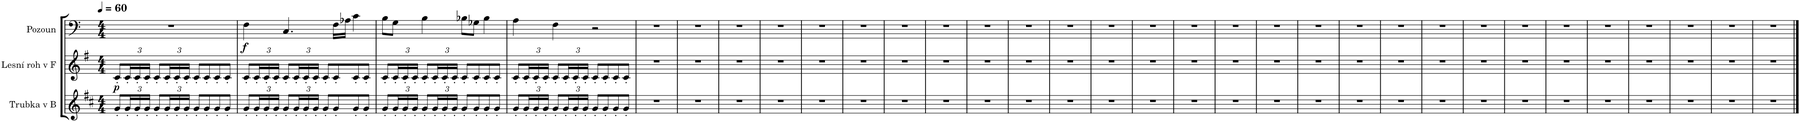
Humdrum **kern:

**kern	**kern	**dynam	**kern	**dynam
*part3	*part2	*part2	*part1	*part1
*staff3	*staff2	*staff2	*staff1	*staff1
*I"Trubka v B	*I"Lesní roh v F	*	*I"Pozoun	*
*I'Trub. v B	*I'Les. r. v F	*	*I'Poz.	*
*clefG2	*clefG2	*	*clefF4	*
*Trd1c2	*Trd4c7	*	*	*
*k[f#c#]	*k[f#]	*	*k[]	*
*M4/4	*M4/4	*	*M4/4	*
*MM60	*MM60	*	*MM60	*
=1	=1	=1	=1	=1
!	!	!LO:DY:b	!	!
8g'/L	8c'/L	p	1r	.
*Xbrackettup	*Xbrackettup	*	*	*
24g'/L	24c'/L	.	.	.
24g'/	24c'/	.	.	.
24g'/JJ	24c'/JJ	.	.	.
8g'/L	8c'/L	.	.	.
24g'/L	24c'/L	.	.	.
24g'/	24c'/	.	.	.
24g'/JJ	24c'/JJ	.	.	.
8g'/L	8c'/L	.	.	.
8g'/	8c'/	.	.	.
8g'/	8c'/	.	.	.
8g'/J	8c'/J	.	.	.
=2	=2	=2	=2	=2
!	!	!	!	!LO:DY:b
8g'/L	8c'/L	.	4F\	f
24g'/L	24c'/L	.	.	.
24g'/	24c'/	.	.	.
24g'/JJ	24c'/JJ	.	.	.
8g'/L	8c'/L	.	4.C/	.
24g'/L	24c'/L	.	.	.
24g'/	24c'/	.	.	.
24g'/JJ	24c'/JJ	.	.	.
8g'/L	8c'/L	.	.	.
8g'/	8c'/	.	16F\LL	.
.	.	.	16A-X\JJ	.
8g'/	8c'/	.	4c\	.
8g'/J	8c'/J	.	.	.
=3	=3	=3	=3	=3
8g'/L	8c'/L	.	8B\L	.
24g'/L	24c'/L	.	8G\J	.
24g'/	24c'/	.	.	.
24g'/JJ	24c'/JJ	.	.	.
8g'/L	8c'/L	.	4B\	.
24g'/L	24c'/L	.	.	.
24g'/	24c'/	.	.	.
24g'/JJ	24c'/JJ	.	.	.
8g'/L	8c'/L	.	8B-X\L	.
8g'/	8c'/	.	8G-X\J	.
8g'/	8c'/	.	4B-\	.
8g'/J	8c'/J	.	.	.
=4	=4	=4	=4	=4
8g'/L	8c'/L	.	4A\	.
24g'/L	24c'/L	.	.	.
24g'/	24c'/	.	.	.
24g'/JJ	24c'/JJ	.	.	.
8g'/L	8c'/L	.	4F\	.
24g'/L	24c'/L	.	.	.
24g'/	24c'/	.	.	.
24g'/JJ	24c'/JJ	.	.	.
8g'/L	8c'/L	.	2r	.
8g'/	8c'/	.	.	.
8g'/	8c'/	.	.	.
8g'/J	8c'/J	.	.	.
=5	=5	=5	=5	=5
1r	1r	.	1r	.
=6	=6	=6	=6	=6
1r	1r	.	1r	.
=7	=7	=7	=7	=7
1r	1r	.	1r	.
=8	=8	=8	=8	=8
1r	1r	.	1r	.
=9	=9	=9	=9	=9
1r	1r	.	1r	.
=10	=10	=10	=10	=10
1r	1r	.	1r	.
=11	=11	=11	=11	=11
1r	1r	.	1r	.
=12	=12	=12	=12	=12
1r	1r	.	1r	.
=13	=13	=13	=13	=13
1r	1r	.	1r	.
=14	=14	=14	=14	=14
1r	1r	.	1r	.
=15	=15	=15	=15	=15
1r	1r	.	1r	.
=16	=16	=16	=16	=16
1r	1r	.	1r	.
=17	=17	=17	=17	=17
1r	1r	.	1r	.
=18	=18	=18	=18	=18
1r	1r	.	1r	.
=19	=19	=19	=19	=19
1r	1r	.	1r	.
=20	=20	=20	=20	=20
1r	1r	.	1r	.
=21	=21	=21	=21	=21
1r	1r	.	1r	.
=22	=22	=22	=22	=22
1r	1r	.	1r	.
=23	=23	=23	=23	=23
1r	1r	.	1r	.
=24	=24	=24	=24	=24
1r	1r	.	1r	.
=25	=25	=25	=25	=25
1r	1r	.	1r	.
=26	=26	=26	=26	=26
1r	1r	.	1r	.
=27	=27	=27	=27	=27
1r	1r	.	1r	.
=28	=28	=28	=28	=28
1r	1r	.	1r	.
=29	=29	=29	=29	=29
1r	1r	.	1r	.
=30	=30	=30	=30	=30
1r	1r	.	1r	.
=31	=31	=31	=31	=31
1r	1r	.	1r	.
=32	=32	=32	=32	=32
1r	1r	.	1r	.
==	==	==	==	==
*-	*-	*-	*-	*-
